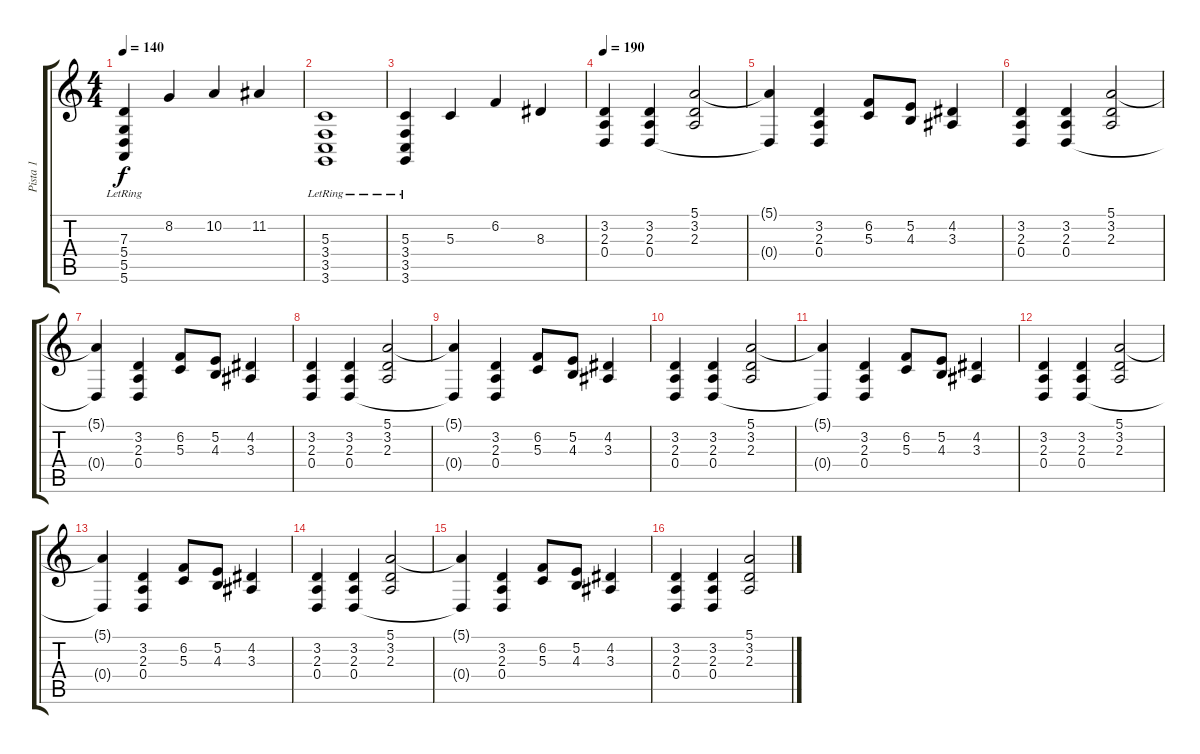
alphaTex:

\track ("Pista 1" "Pista 1") {instrument churchorgan}
\staff {score tabs}
\tuning (E4 B3 G3 D3 A2 E2) {hide}
\ts (4 4)
\tempo 140
\clef g2
\ks c
(7.3{lr} 5.4{lr} 5.5{lr} 5.6{lr}).4{dy f} 8.2.4 10.2.4 11.2.4 |
(5.3{lr} 3.4{lr} 3.5{lr} 3.6{lr}).1 |
(5.3{lr} 3.4{lr} 3.5{lr} 3.6{lr}).4 5.3.4 6.2.4 8.3.4 |
\tempo 190
(3.2 2.3 0.4).4 (3.2 2.3 0.4).4 (5.1 3.2 2.3).2 |
(5.1{t} 0.4{t}).4 (3.2 2.3 0.4).4 (6.2 5.3).8 (5.2 4.3).8 (4.2 3.3).4 |
(3.2 2.3 0.4).4 (3.2 2.3 0.4).4 (5.1 3.2 2.3).2 |
(5.1{t} 0.4{t}).4 (3.2 2.3 0.4).4 (6.2 5.3).8 (5.2 4.3).8 (4.2 3.3).4 |
(3.2 2.3 0.4).4 (3.2 2.3 0.4).4 (5.1 3.2 2.3).2 |
(5.1{t} 0.4{t}).4 (3.2 2.3 0.4).4 (6.2 5.3).8 (5.2 4.3).8 (4.2 3.3).4 |
(3.2 2.3 0.4).4 (3.2 2.3 0.4).4 (5.1 3.2 2.3).2 |
(5.1{t} 0.4{t}).4 (3.2 2.3 0.4).4 (6.2 5.3).8 (5.2 4.3).8 (4.2 3.3).4 |
(3.2 2.3 0.4).4 (3.2 2.3 0.4).4 (5.1 3.2 2.3).2 |
(5.1{t} 0.4{t}).4 (3.2 2.3 0.4).4 (6.2 5.3).8 (5.2 4.3).8 (4.2 3.3).4 |
(3.2 2.3 0.4).4 (3.2 2.3 0.4).4 (5.1 3.2 2.3).2 |
(5.1{t} 0.4{t}).4 (3.2 2.3 0.4).4 (6.2 5.3).8 (5.2 4.3).8 (4.2 3.3).4 |
(3.2 2.3 0.4).4 (3.2 2.3 0.4).4 (5.1 3.2 2.3).2
